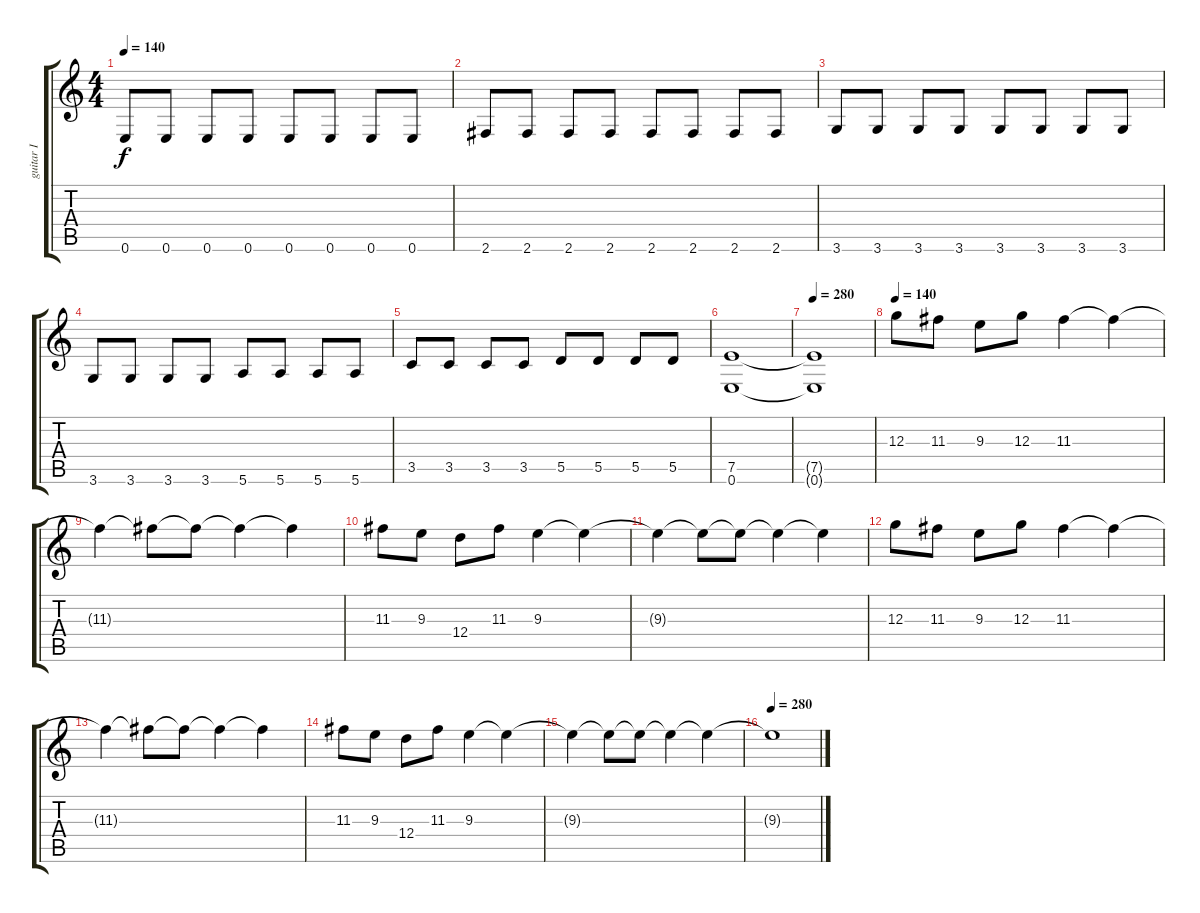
\track ("guitar I" "guitar I") {instrument distortionguitar}
\staff {score tabs}
\tuning (E4 B3 G3 D3 A2 E2) {hide}
\ts (4 4)
\tempo 140
\clef g2
\ks c
0.6.8{dy f} 0.6.8 0.6.8 0.6.8 0.6.8 0.6.8 0.6.8 0.6.8 |
2.6.8 2.6.8 2.6.8 2.6.8 2.6.8 2.6.8 2.6.8 2.6.8 |
3.6.8 3.6.8 3.6.8 3.6.8 3.6.8 3.6.8 3.6.8 3.6.8 |
3.6.8 3.6.8 3.6.8 3.6.8 5.6.8 5.6.8 5.6.8 5.6.8 |
3.5.8 3.5.8 3.5.8 3.5.8 5.5.8 5.5.8 5.5.8 5.5.8 |
(7.5 0.6).1 |
\tempo 280
(7.5{t} 0.6{t}).1 |
\tempo 140
12.3.8 11.3.8 9.3.8 12.3.8 11.3.4 11.3{t}.4 |
11.3{t}.4 11.3{t}.8 11.3{t}.8 11.3{t}.4 11.3{t}.4 |
11.3.8 9.3.8 12.4.8 11.3.8 9.3.4 9.3{t}.4 |
9.3{t}.4 9.3{t}.8 9.3{t}.8 9.3{t}.4 9.3{t}.4 |
12.3.8 11.3.8 9.3.8 12.3.8 11.3.4 11.3{t}.4 |
11.3{t}.4 11.3{t}.8 11.3{t}.8 11.3{t}.4 11.3{t}.4 |
11.3.8 9.3.8 12.4.8 11.3.8 9.3.4 9.3{t}.4 |
9.3{t}.4 9.3{t}.8 9.3{t}.8 9.3{t}.4 9.3{t}.4 |
\tempo 280
9.3{t}.1
